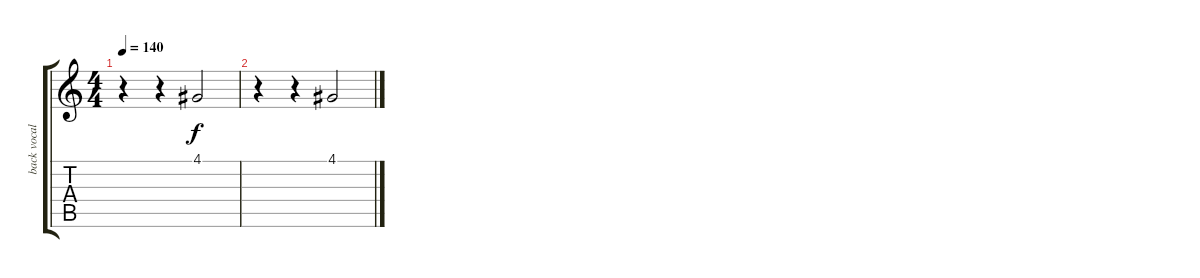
\track ("back vocals" "back vocal") {instrument pad4choir}
\staff {score tabs}
\tuning (E4 B3 G3 D3 A2 E2) {hide}
\ts (4 4)
\tempo 140
\clef g2
\ks c
r.4{dy f} r.4 4.1.2 |
r.4 r.4 4.1.2
